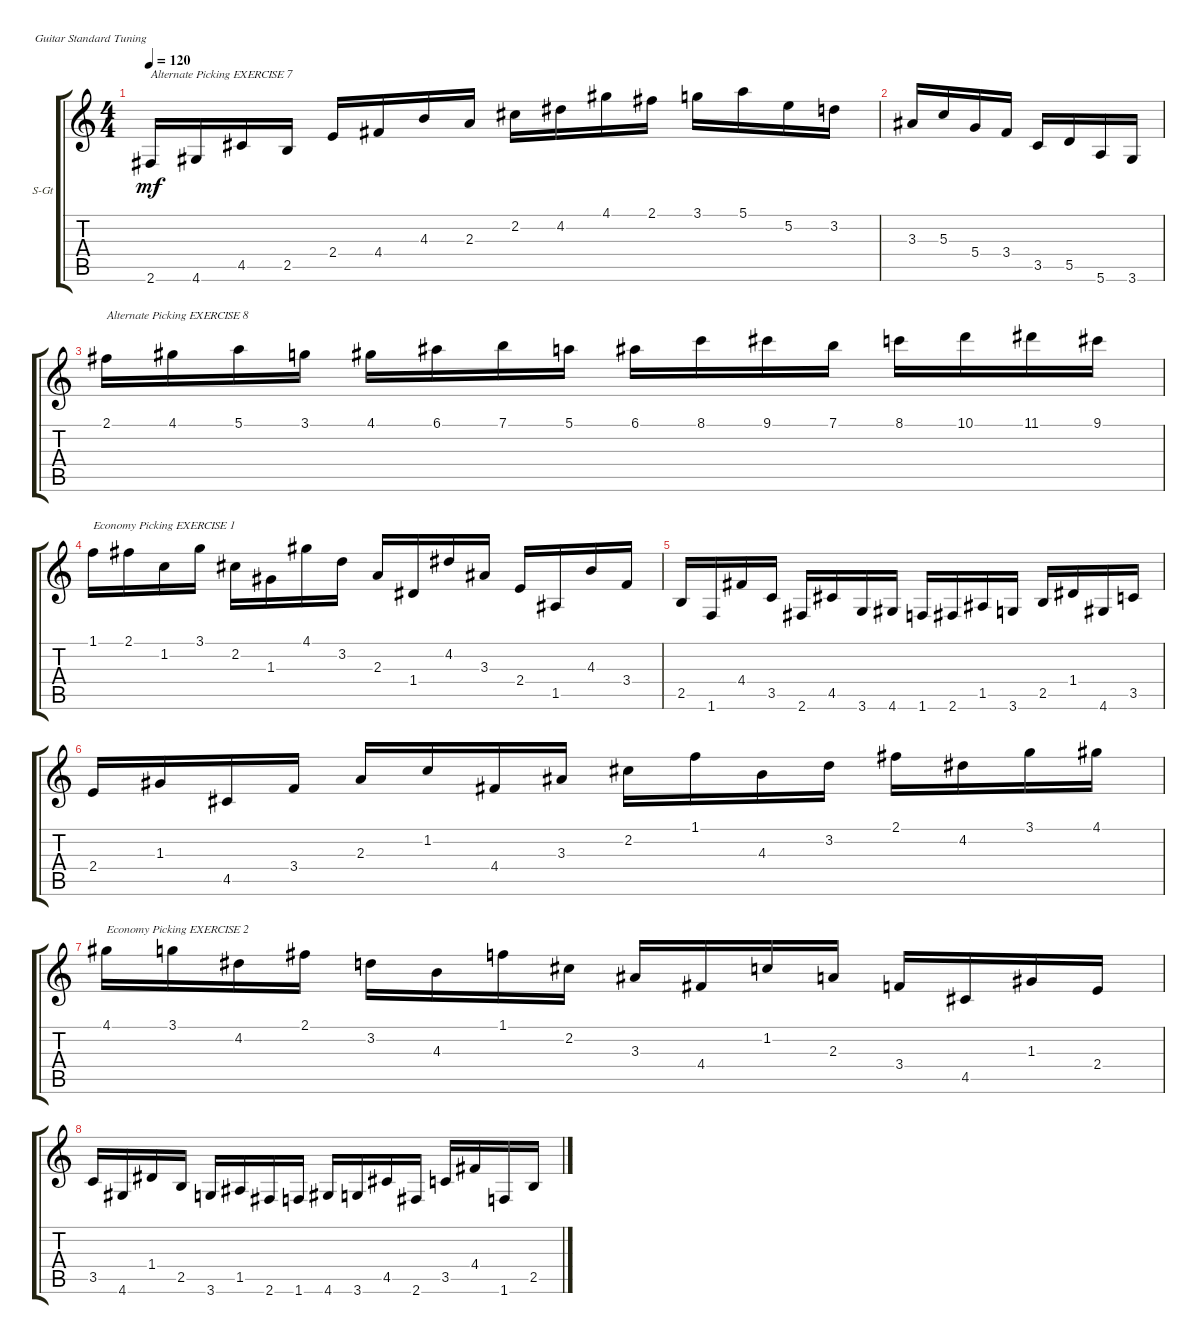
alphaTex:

\defaultSystemsLayout 4
\bracketExtendMode groupsimilarinstruments
\firstSystemTrackNameOrientation horizontal
\otherSystemsTrackNameOrientation horizontal
\track ("Steel Guitar" "S-Gt") {instrument acousticguitarsteel}
\staff {score tabs}
\tuning (E4 B3 G3 D3 A2 E2)
\ts (4 4)
\tempo 120
\clef g2
\ks c
2.6.16{txt "Alternate Picking EXERCISE 7" dy mf} 4.6.16 4.5.16 2.5.16 2.4.16 4.4.16 4.3.16 2.3.16 2.2.16 4.2.16 4.1.16 2.1.16 3.1.16 5.1.16 5.2.16 3.2.16 |
3.3.16 5.3.16 5.4.16 3.4.16 3.5.16 5.5.16 5.6.16 3.6.16 |
2.1.16{txt "Alternate Picking EXERCISE 8"} 4.1.16 5.1.16 3.1.16 4.1.16 6.1.16 7.1.16 5.1.16 6.1.16 8.1.16 9.1.16 7.1.16 8.1.16 10.1.16 11.1.16 9.1.16 |
1.1.16{txt "Economy Picking EXERCISE 1"} 2.1.16 1.2.16 3.1.16 2.2.16 1.3.16 4.1.16 3.2.16 2.3.16 1.4.16 4.2.16 3.3.16 2.4.16 1.5.16 4.3.16 3.4.16 |
2.5.16 1.6.16 4.4.16 3.5.16 2.6.16 4.5.16 3.6.16 4.6.16 1.6.16 2.6.16 1.5.16 3.6.16 2.5.16 1.4.16 4.6.16 3.5.16 |
2.4.16 1.3.16 4.5.16 3.4.16 2.3.16 1.2.16 4.4.16 3.3.16 2.2.16 1.1.16 4.3.16 3.2.16 2.1.16 4.2.16 3.1.16 4.1.16 |
4.1.16{txt "Economy Picking EXERCISE 2"} 3.1.16 4.2.16 2.1.16 3.2.16 4.3.16 1.1.16 2.2.16 3.3.16 4.4.16 1.2.16 2.3.16 3.4.16 4.5.16 1.3.16 2.4.16 |
3.5.16 4.6.16 1.4.16 2.5.16 3.6.16 1.5.16 2.6.16 1.6.16 4.6.16 3.6.16 4.5.16 2.6.16 3.5.16 4.4.16 1.6.16 2.5.16
